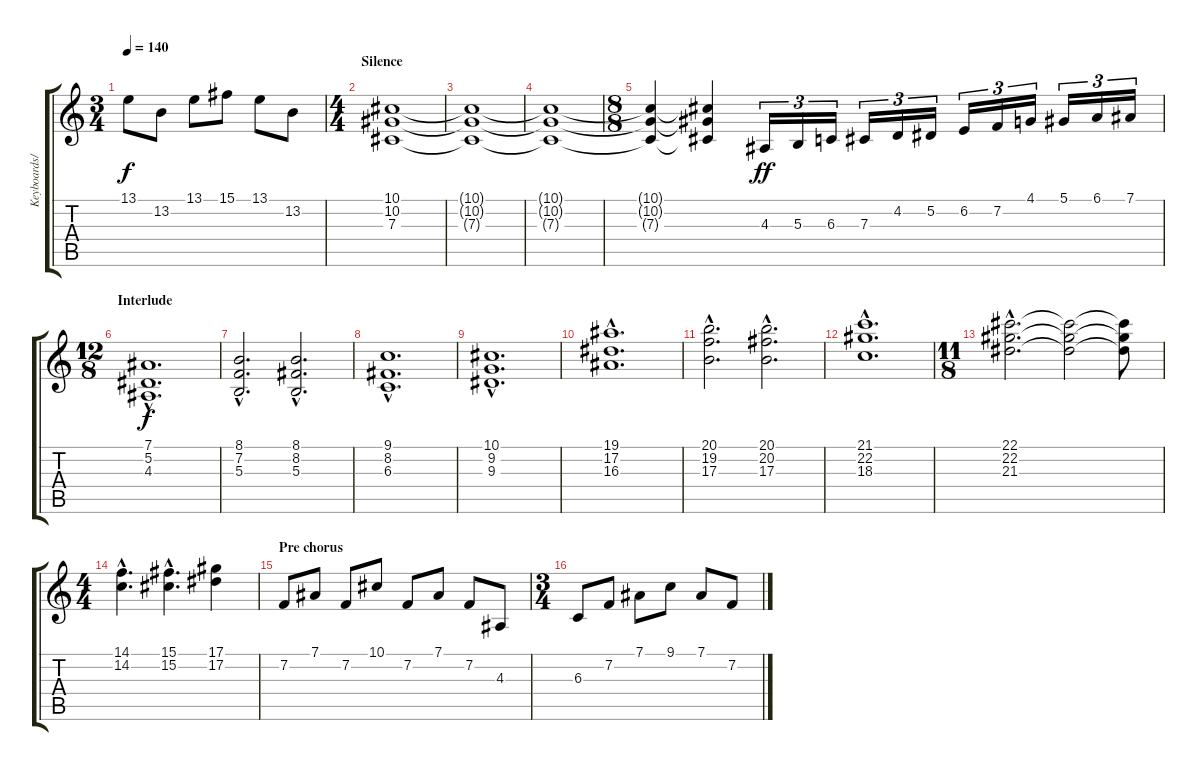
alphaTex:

\track ("Keyboards/Piano" "Keyboards/") {instrument stringensemble1}
\staff {score tabs}
\tuning (Eb4 Bb3 Gb3 Db3 Ab2 Eb2) {hide}
\ts (3 4)
\tempo 140
\clef g2
\ks c
13.1.8{dy f} 13.2.8 13.1.8 15.1.8 13.1.8 13.2.8 |
\ts (4 4)
\section ("" "Silence")
(10.1 10.2 7.3).1{volume 10} |
(10.1{t} 10.2{t} 7.3{t}).1 |
(10.1{t} 10.2{t} 7.3{t}).1 |
\ts (8 8)
(10.1{t} 10.2{t} 7.3{t}).4 (10.1{t} 10.2{t} 7.3{t}).4 4.3.16{tu (3 2) dy ff volume 12} 5.3.16{tu (3 2)} 6.3.16{tu (3 2)} 7.3.16{tu (3 2)} 4.2.16{tu (3 2)} 5.2.16{tu (3 2)} 6.2.16{tu (3 2)} 7.2.16{tu (3 2)} 4.1.16{tu (3 2)} 5.1.16{tu (3 2)} 6.1.16{tu (3 2)} 7.1.16{tu (3 2)} |
\ts (12 8)
\section ("" "Interlude")
(7.1{hac} 5.2{hac} 4.3{hac}).1{d dy f volume 11} |
(8.1{hac} 7.2{hac} 5.3{hac}).2{d} (8.1{hac} 8.2{hac} 5.3{hac}).2{d} |
(9.1{hac} 8.2{hac} 6.3{hac}).1{d} |
(10.1{hac} 9.2{hac} 9.3{hac}).1{d} |
(19.1{hac} 17.2{hac} 16.3{hac}).1{d volume 12} |
(20.1{hac} 19.2{hac} 17.3{hac}).2{d} (20.1{hac} 20.2{hac} 17.3{hac}).2{d} |
(21.1{hac} 22.2{hac} 18.3{hac}).1{d} |
\ts (11 8)
(22.1{hac} 22.2{hac} 21.3{hac}).2{d} (22.1{t} 22.2{t} 21.3{t}).2 (22.1{t} 22.2{t} 21.3{t}).8 |
\ts (4 4)
(14.1{hac} 14.2{hac}).4{d} (15.1{hac} 15.2{hac}).4{d} (17.1 17.2).4 |
\section ("" "Pre chorus")
7.2.8{instrument fx4atmosphere} 7.1.8 7.2.8 10.1.8 7.2.8 7.1.8 7.2.8 4.3.8 |
\ts (3 4)
6.3.8 7.2.8 7.1.8 9.1.8 7.1.8 7.2.8
